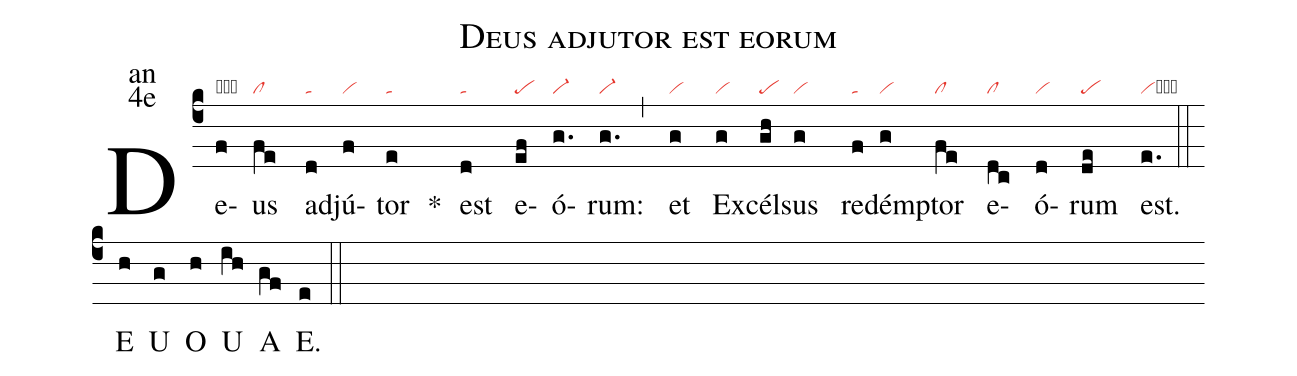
name:Deus adjutor est eorum;
office-part:an;
mode:4e;
nabc-lines:1;
%%
(c4) De(f|obvi)us(fe|cl) ad(d|ta)jú(f|vi)tor(e|ta) <sp>*</sp>() est(d|ta) e(ef|pe)ó(g.|vi-)rum:(g.|vi-) (,) et(g|vi) Ex(g|vi)cél(gh|pe)sus(g|vi) re(f|ta)dém(g|vi)ptor(fe|cl) e(dc|cl)ó(d|vi)rum(de|pe) est.(e.|vicb) (::) <eu>E(h) U(g) O(h) U(ih) A(gf) E.(e) </eu>(::)
